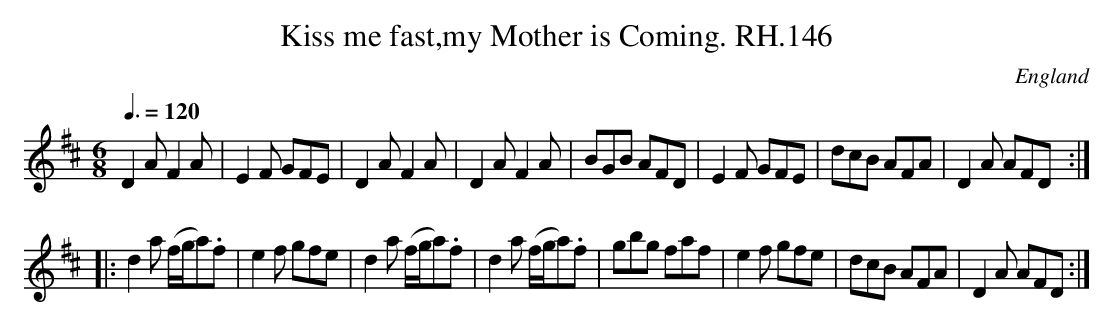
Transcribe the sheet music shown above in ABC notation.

X:1
T:Kiss me fast,my Mother is Coming. RH.146
O:England
M:6/8
L:1/8
Q:3/8=120
K:D major
D2A F2A|E2F GFE|D2A F2A|D2A F2A|\
BGB AFD|E2F GFE|dcB AFA|D2A AFD:|!
|:d2a (f/g/a).f|e2f gfe|d2a (f/g/a).f|\
d2a (f/g/a).f|gbg faf|e2f gfe|dcB AFA|D2A AFD:|
